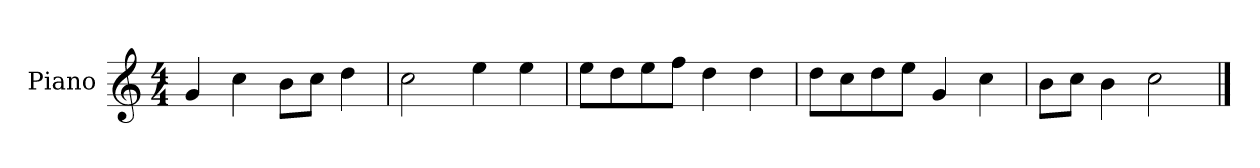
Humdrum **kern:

**kern
*part1
*staff1
*I"Piano
*I'P-no
*clefG2
*k[]
*M4/4
*MM90
=1
4g/
4cc\
8b\L
8cc\J
4dd\
=2
2cc\
4ee\
4ee\
=3
8ee\L
8dd\
8ee\
8ff\J
4dd\
4dd\
=4
8dd\L
8cc\
8dd\
8ee\J
4g/
4cc\
=5
8b\L
8cc\J
4b\
2cc\
==
*-
